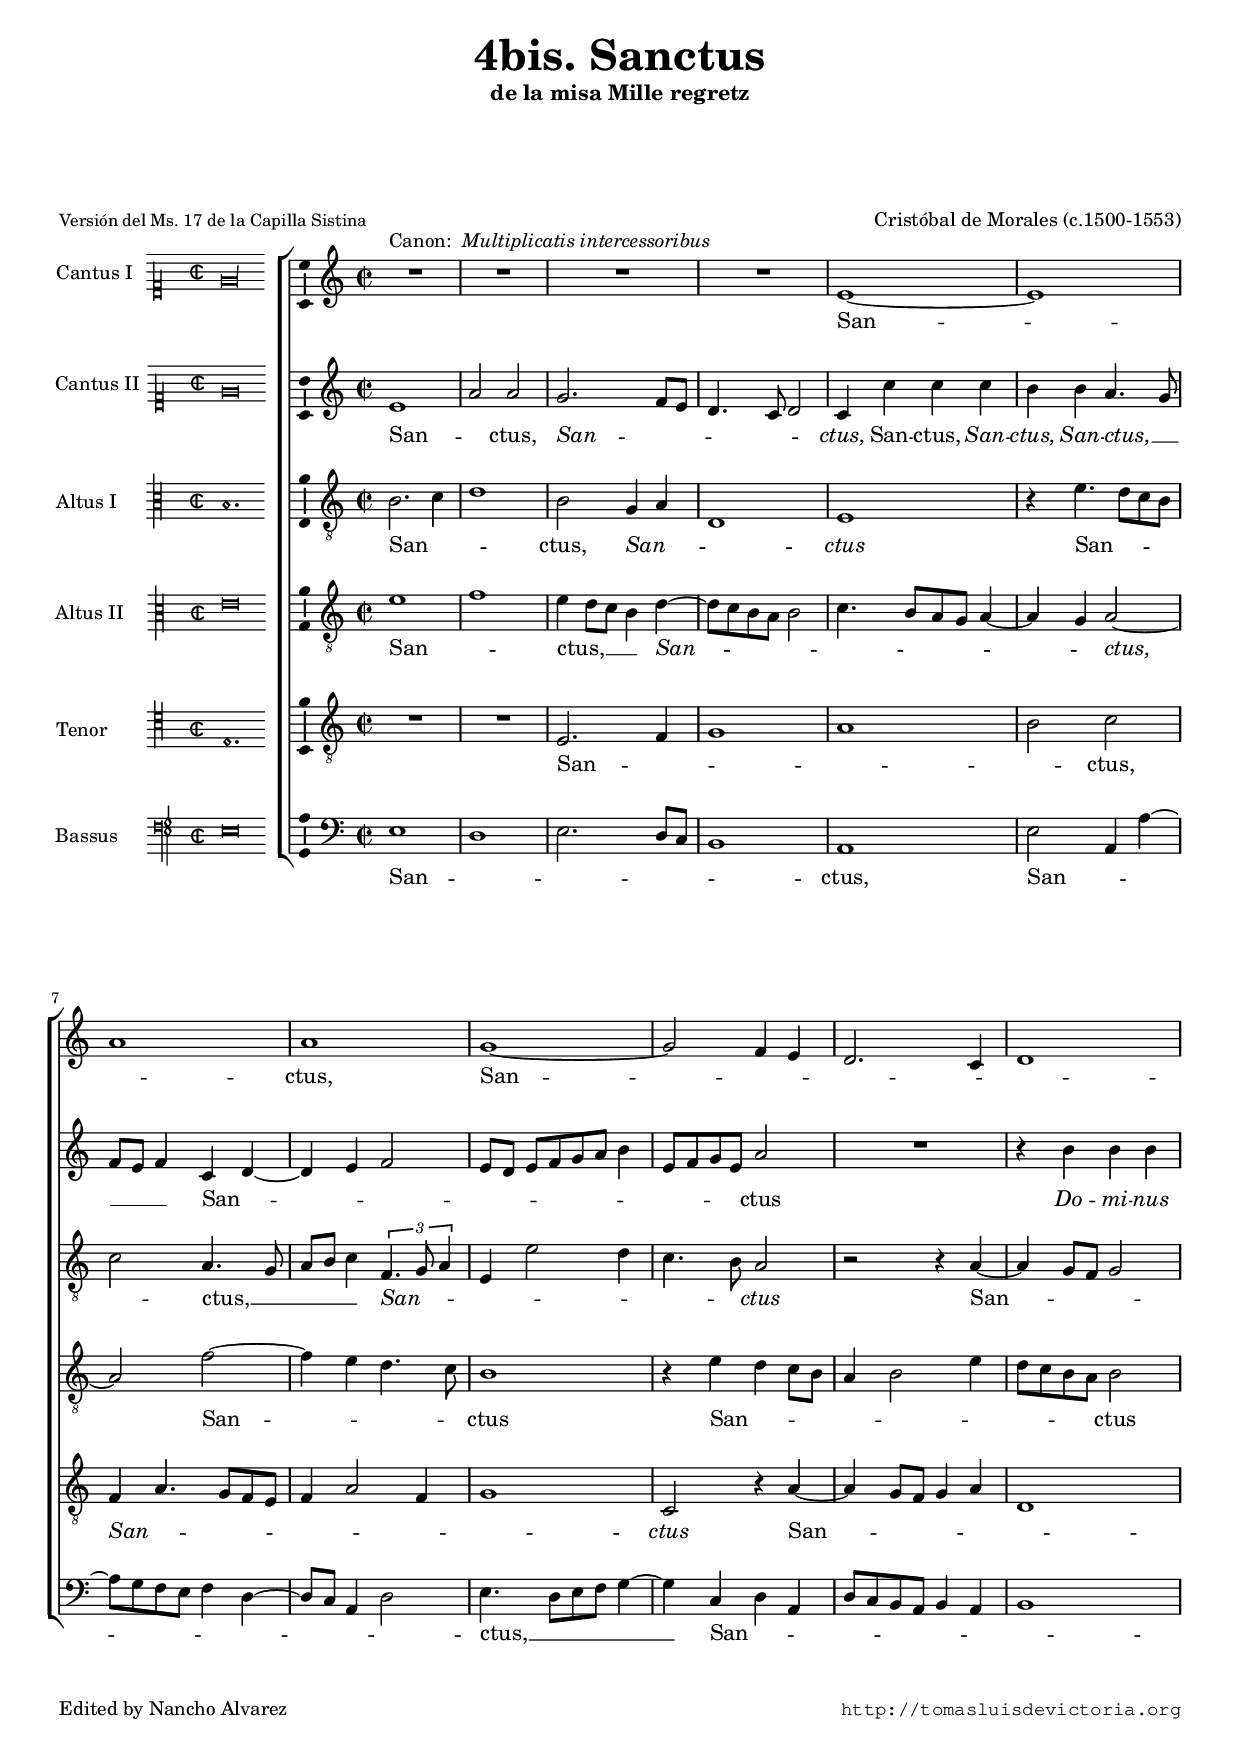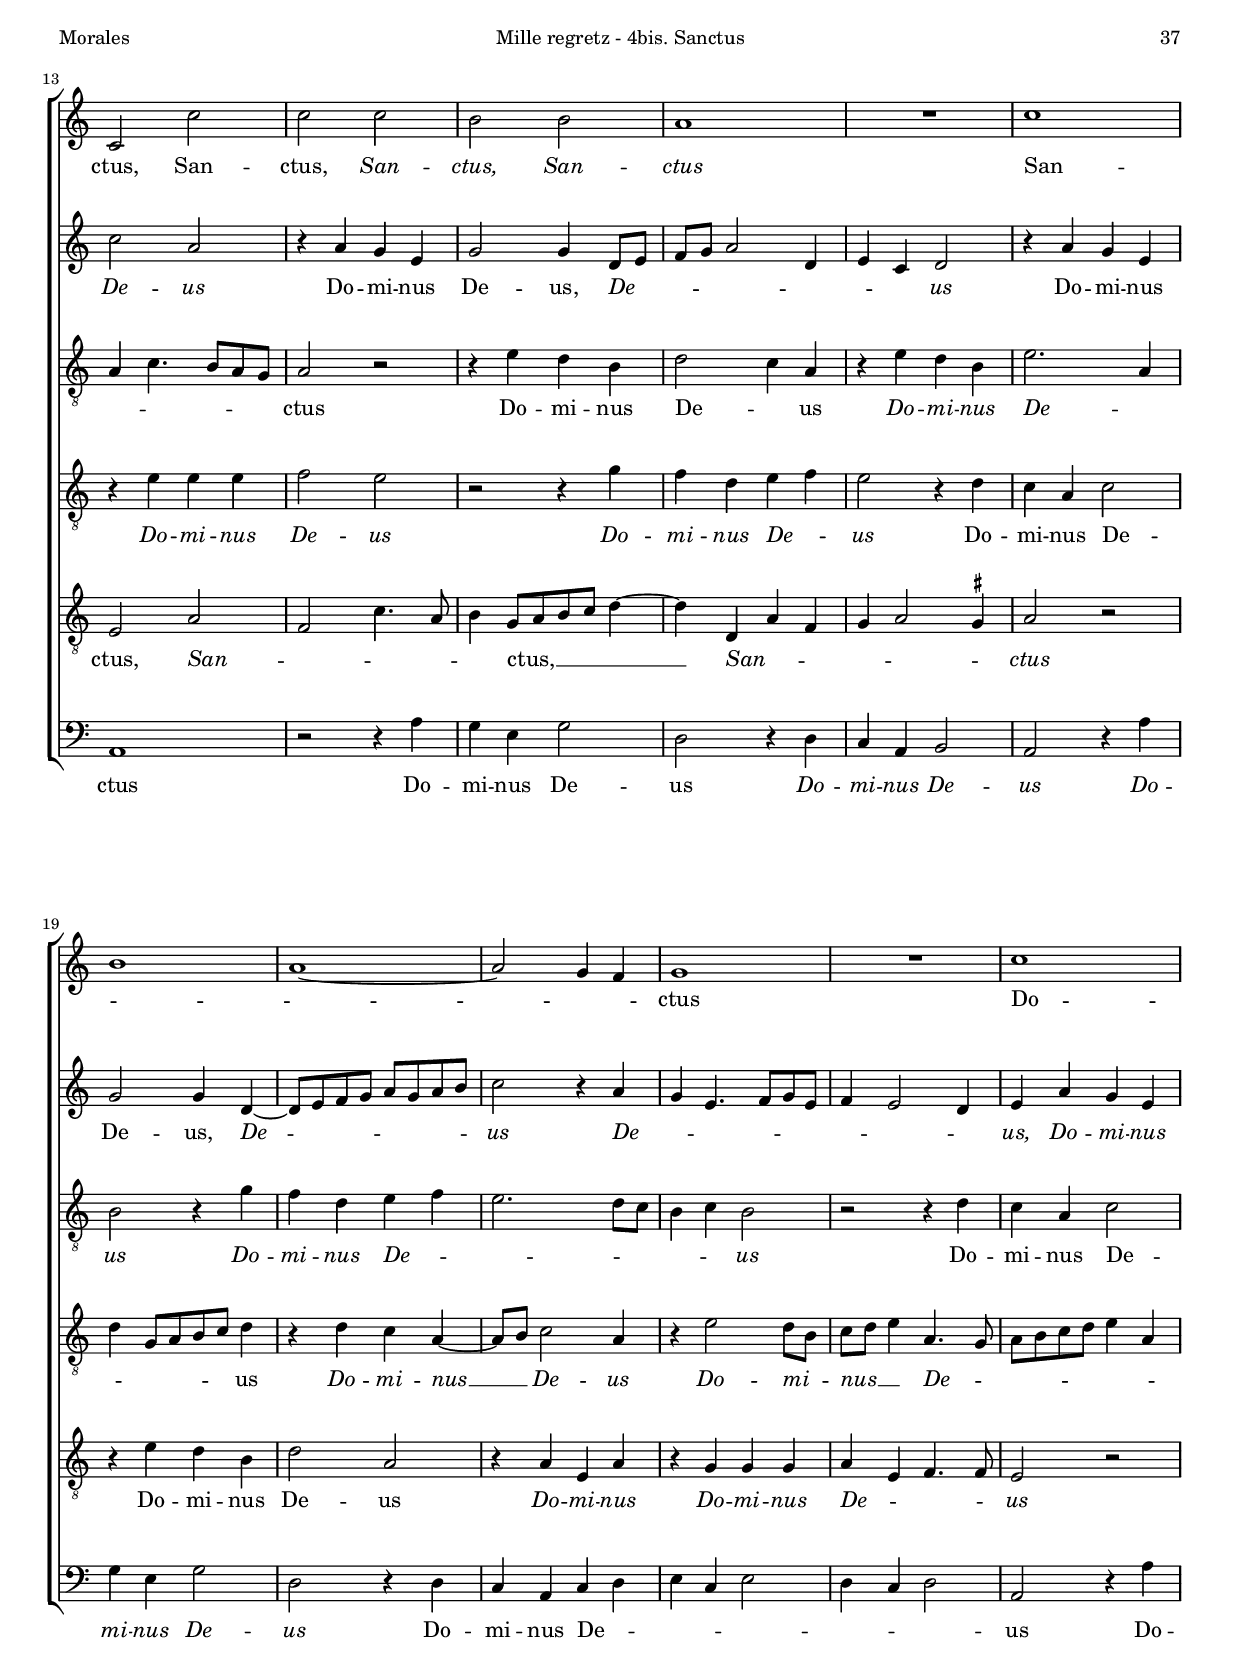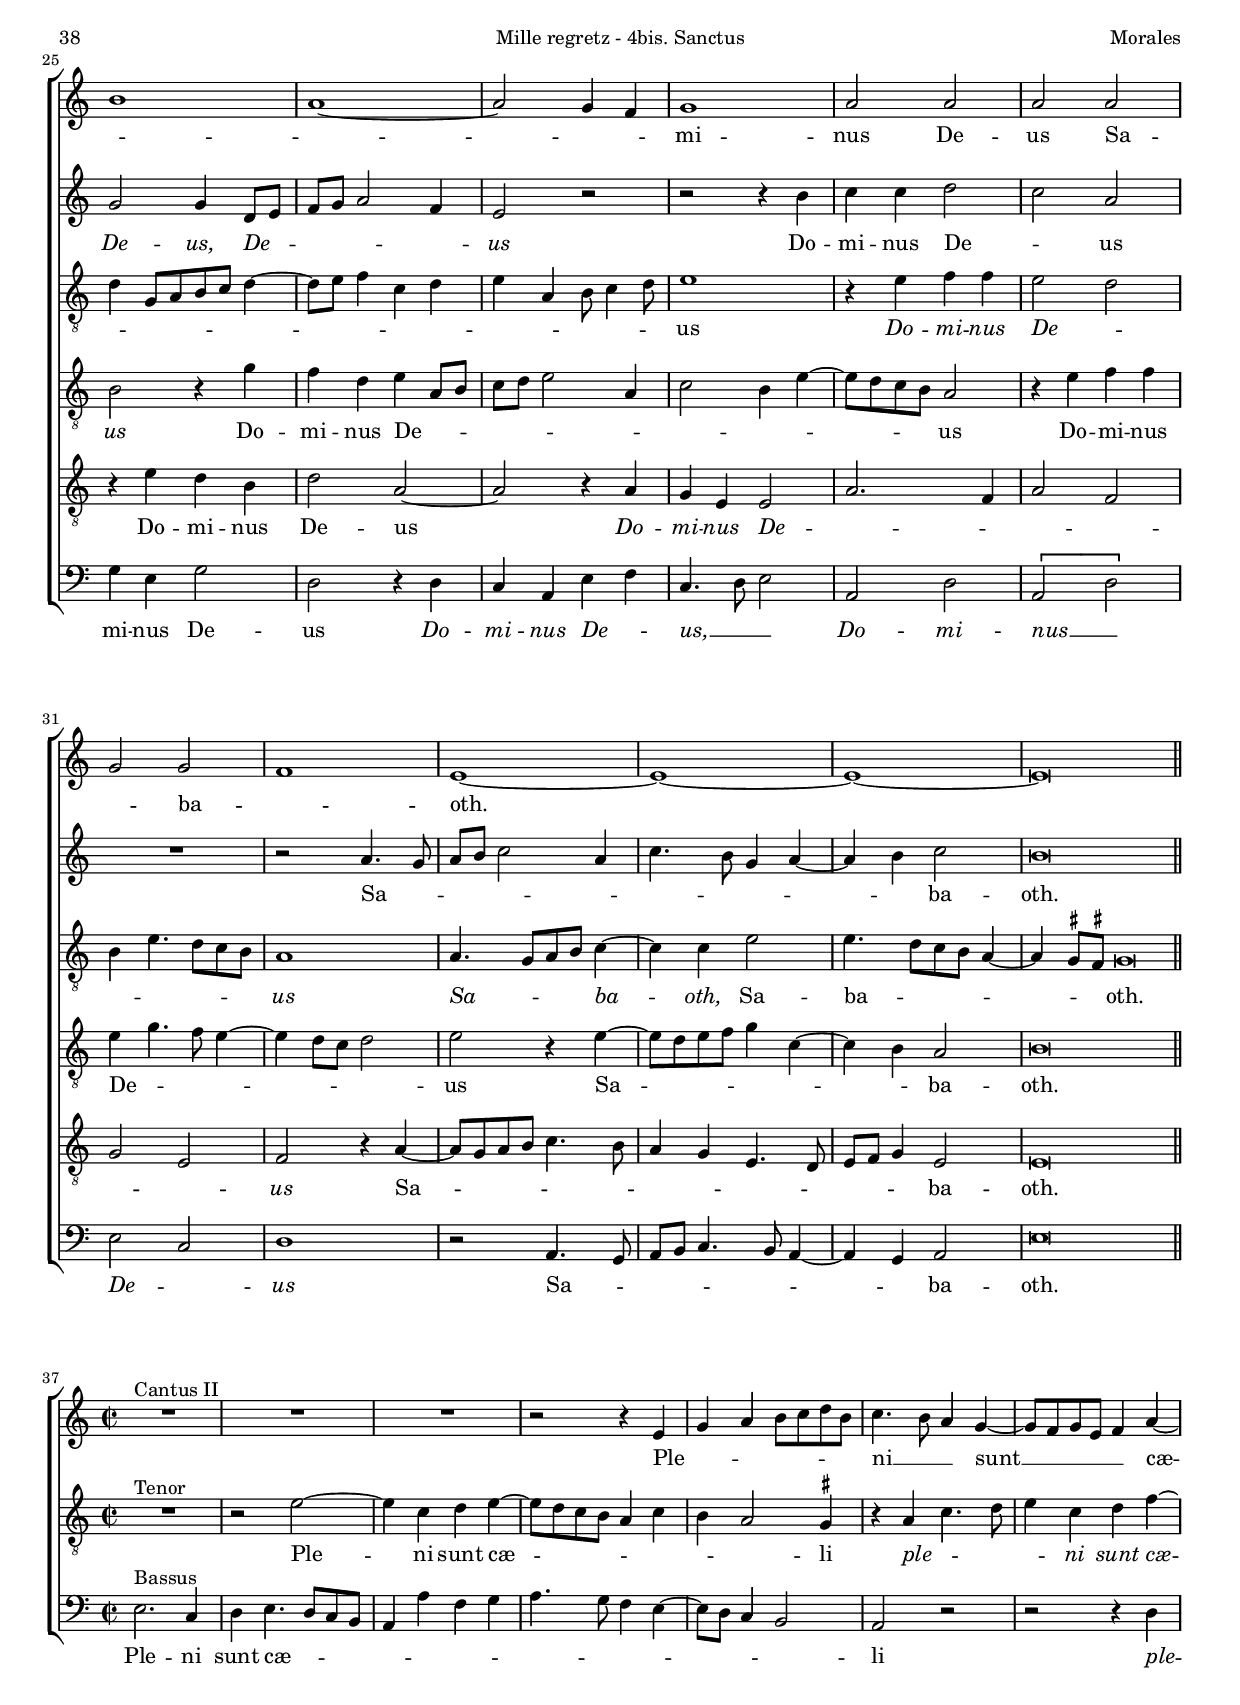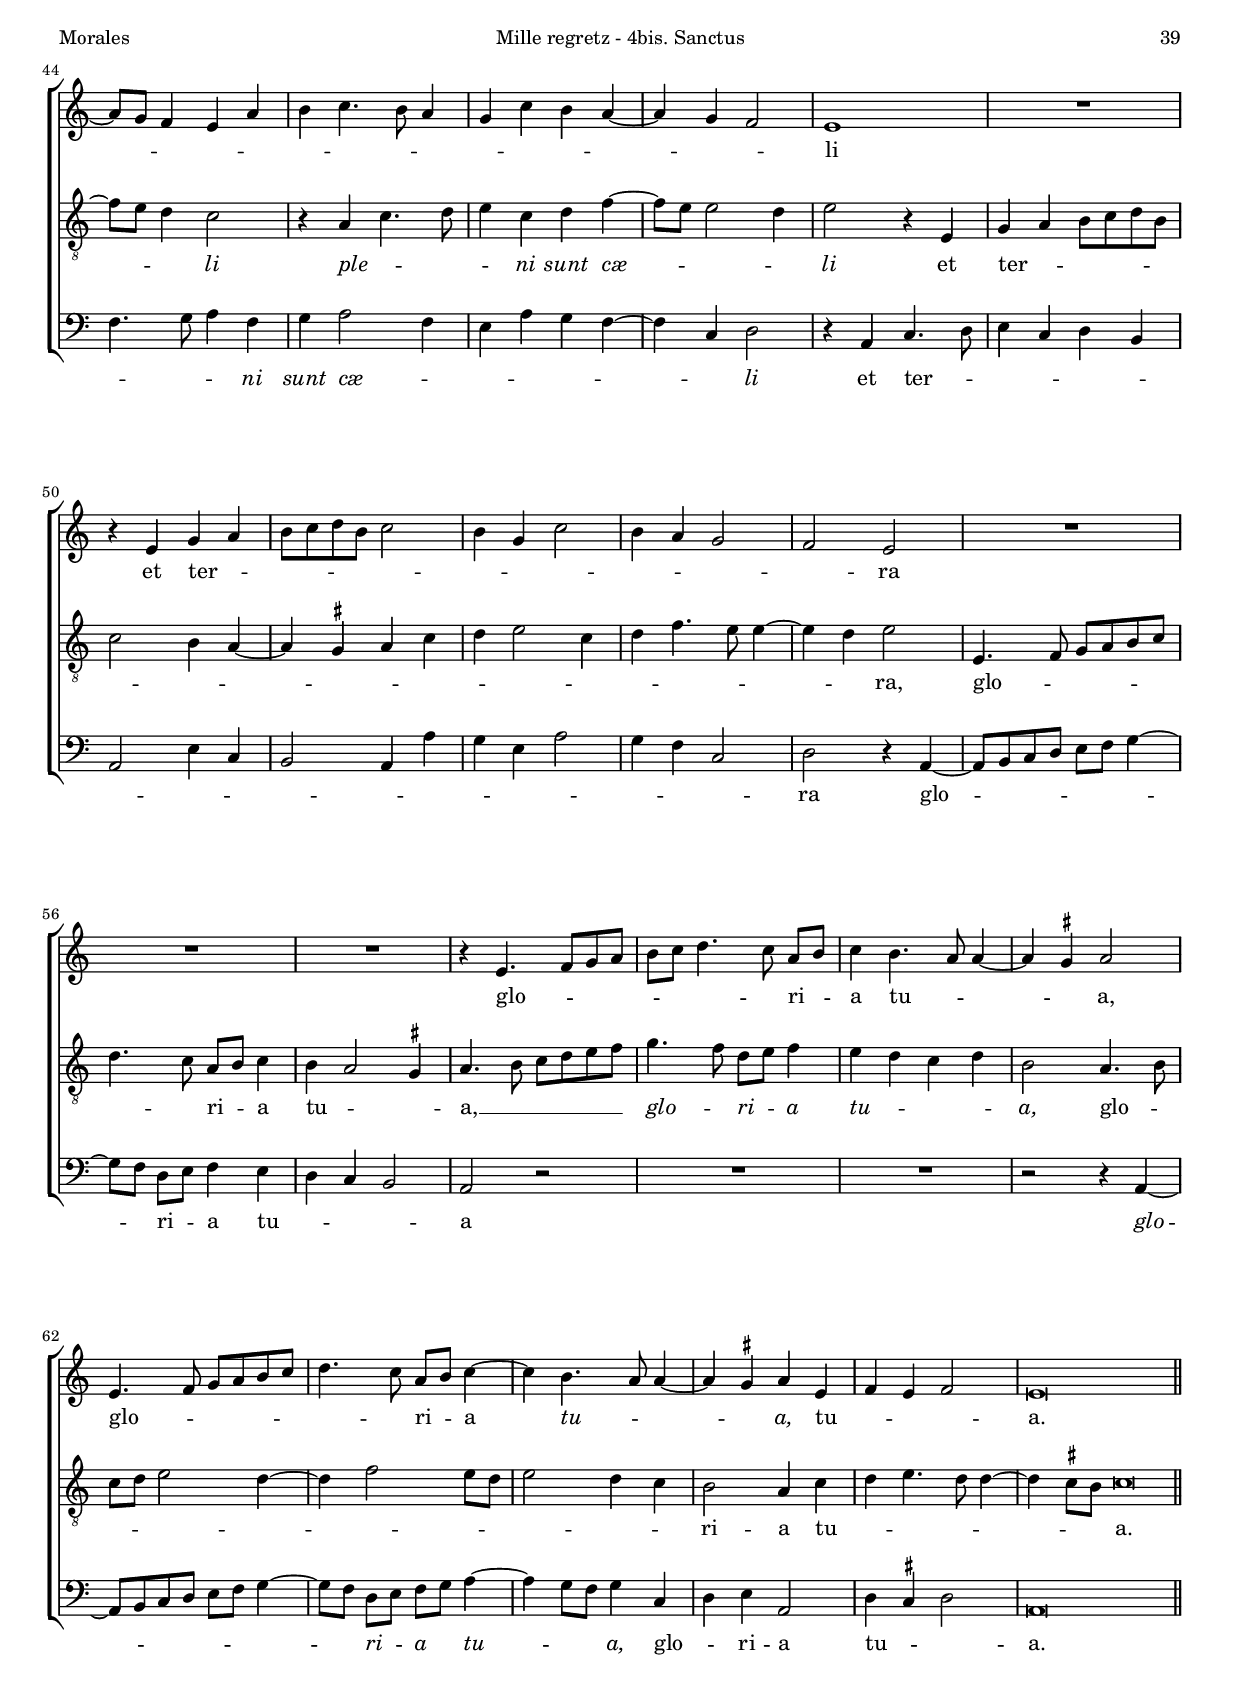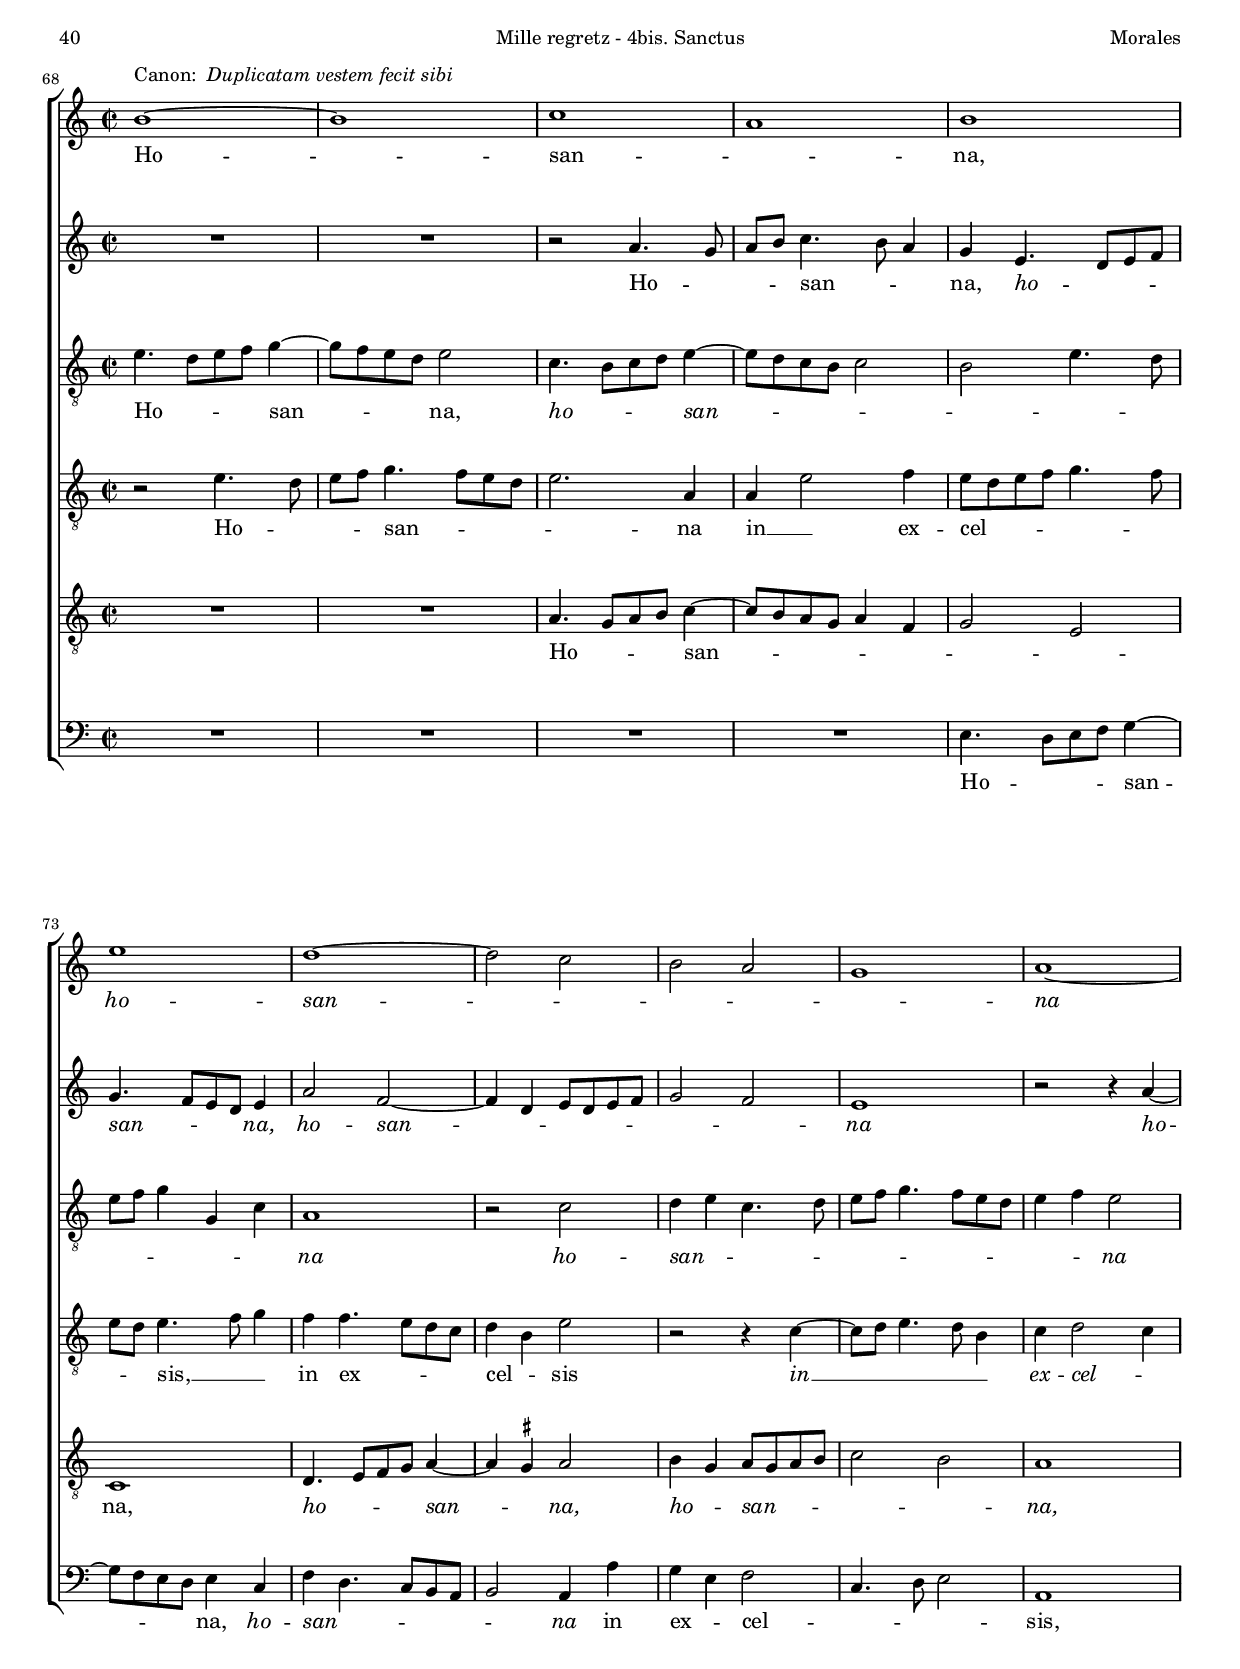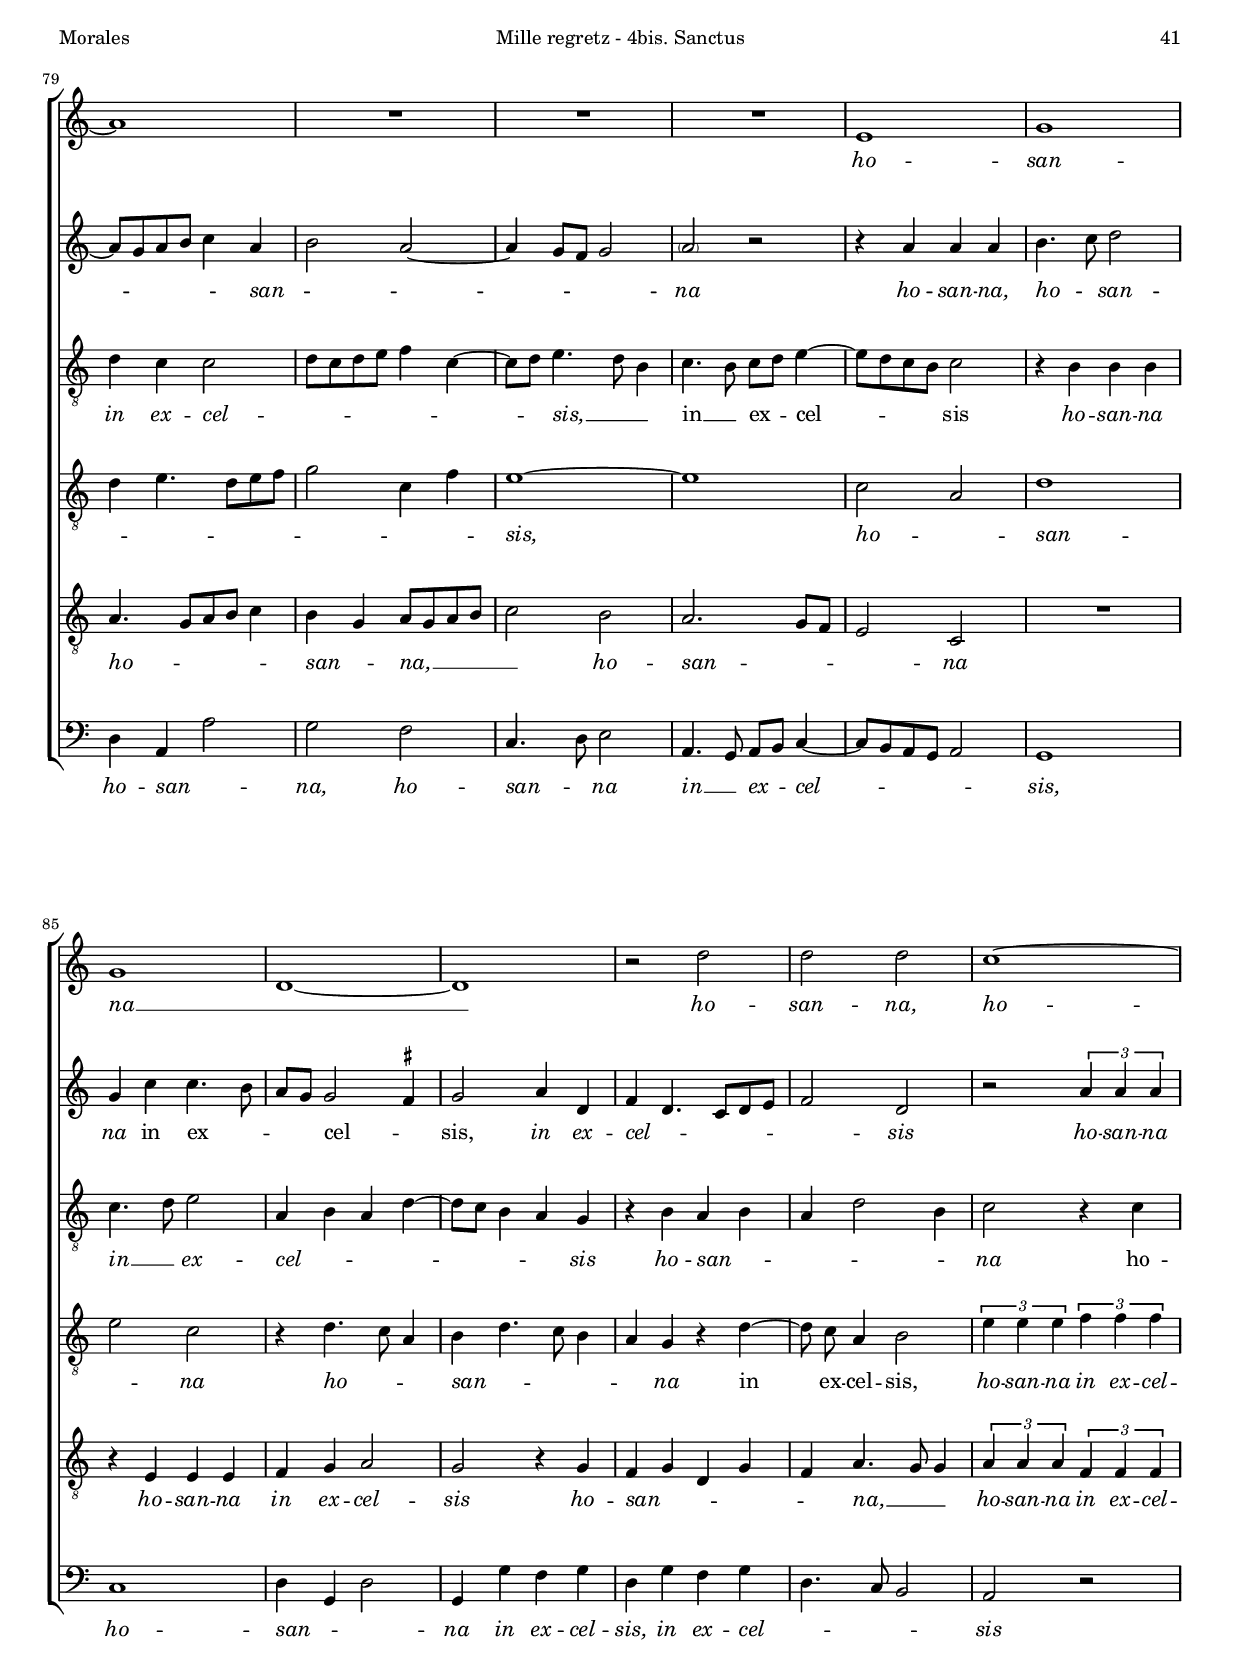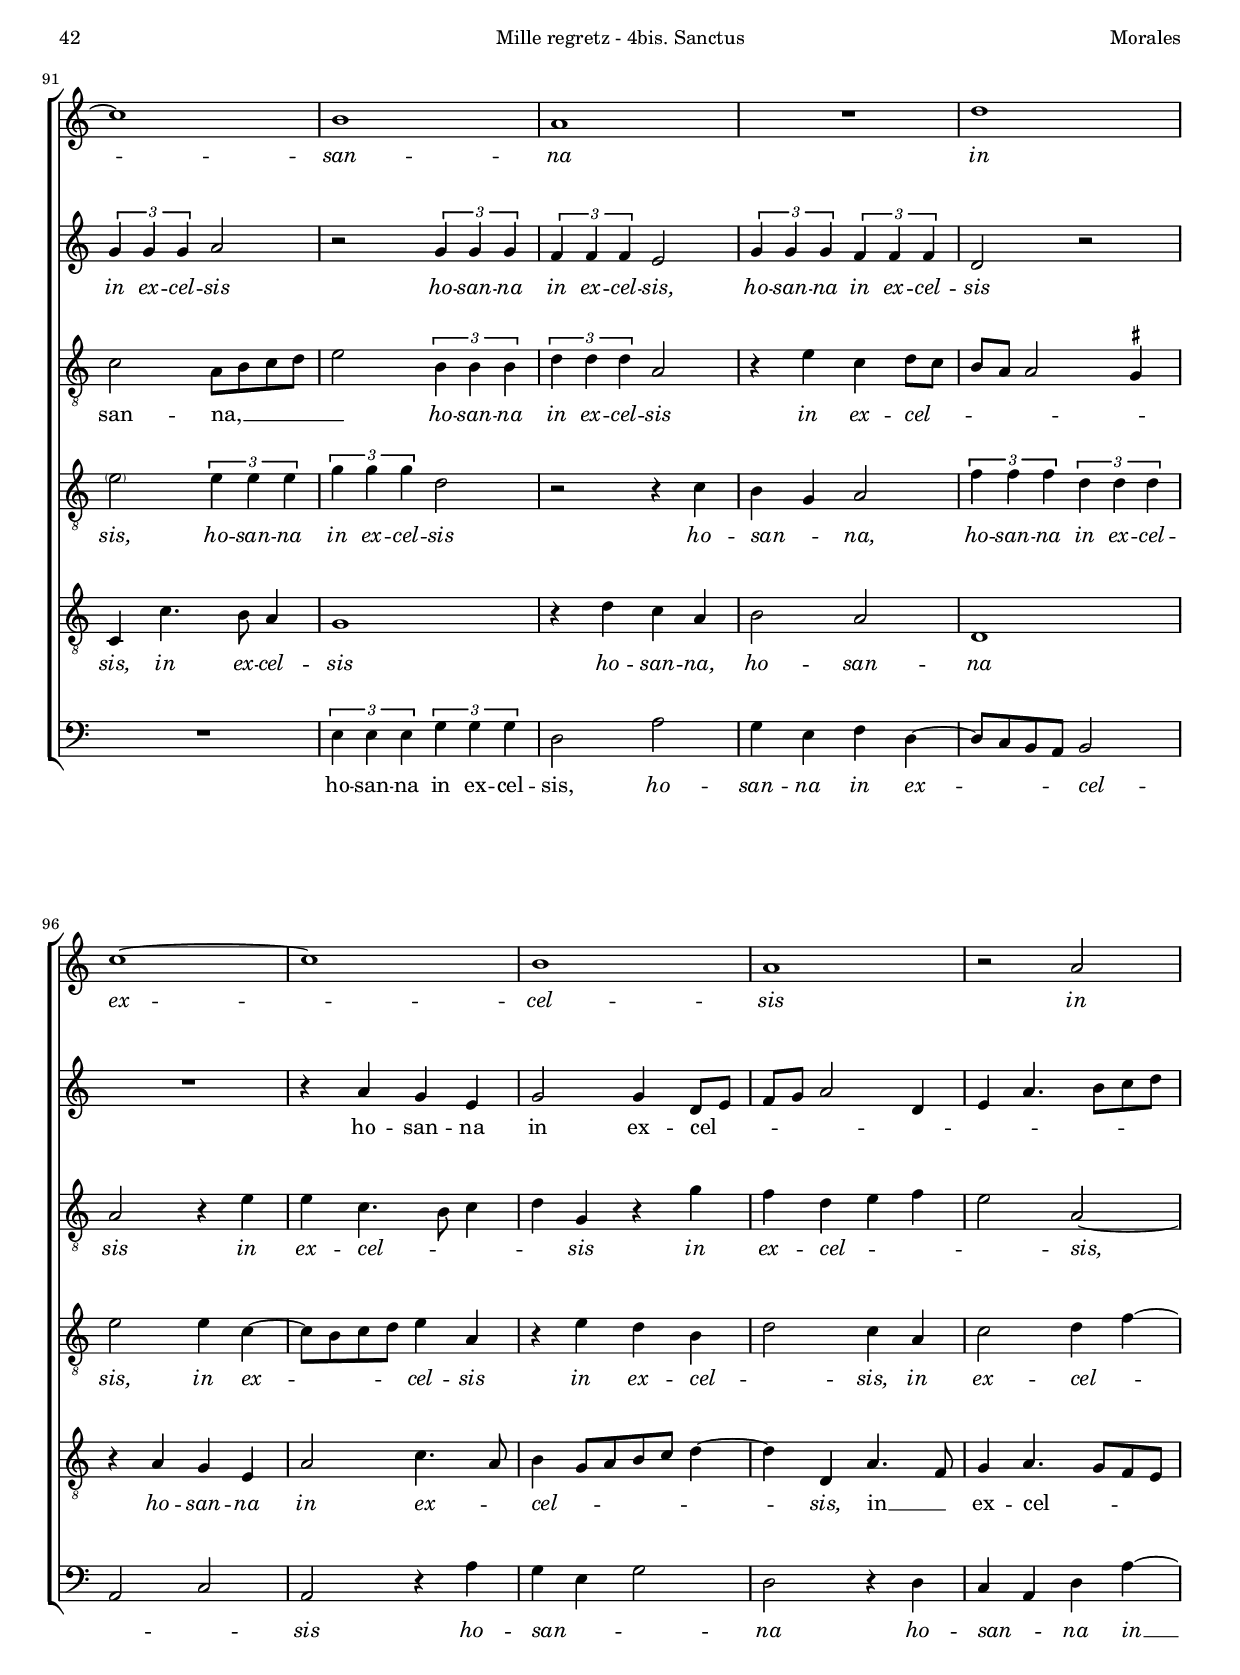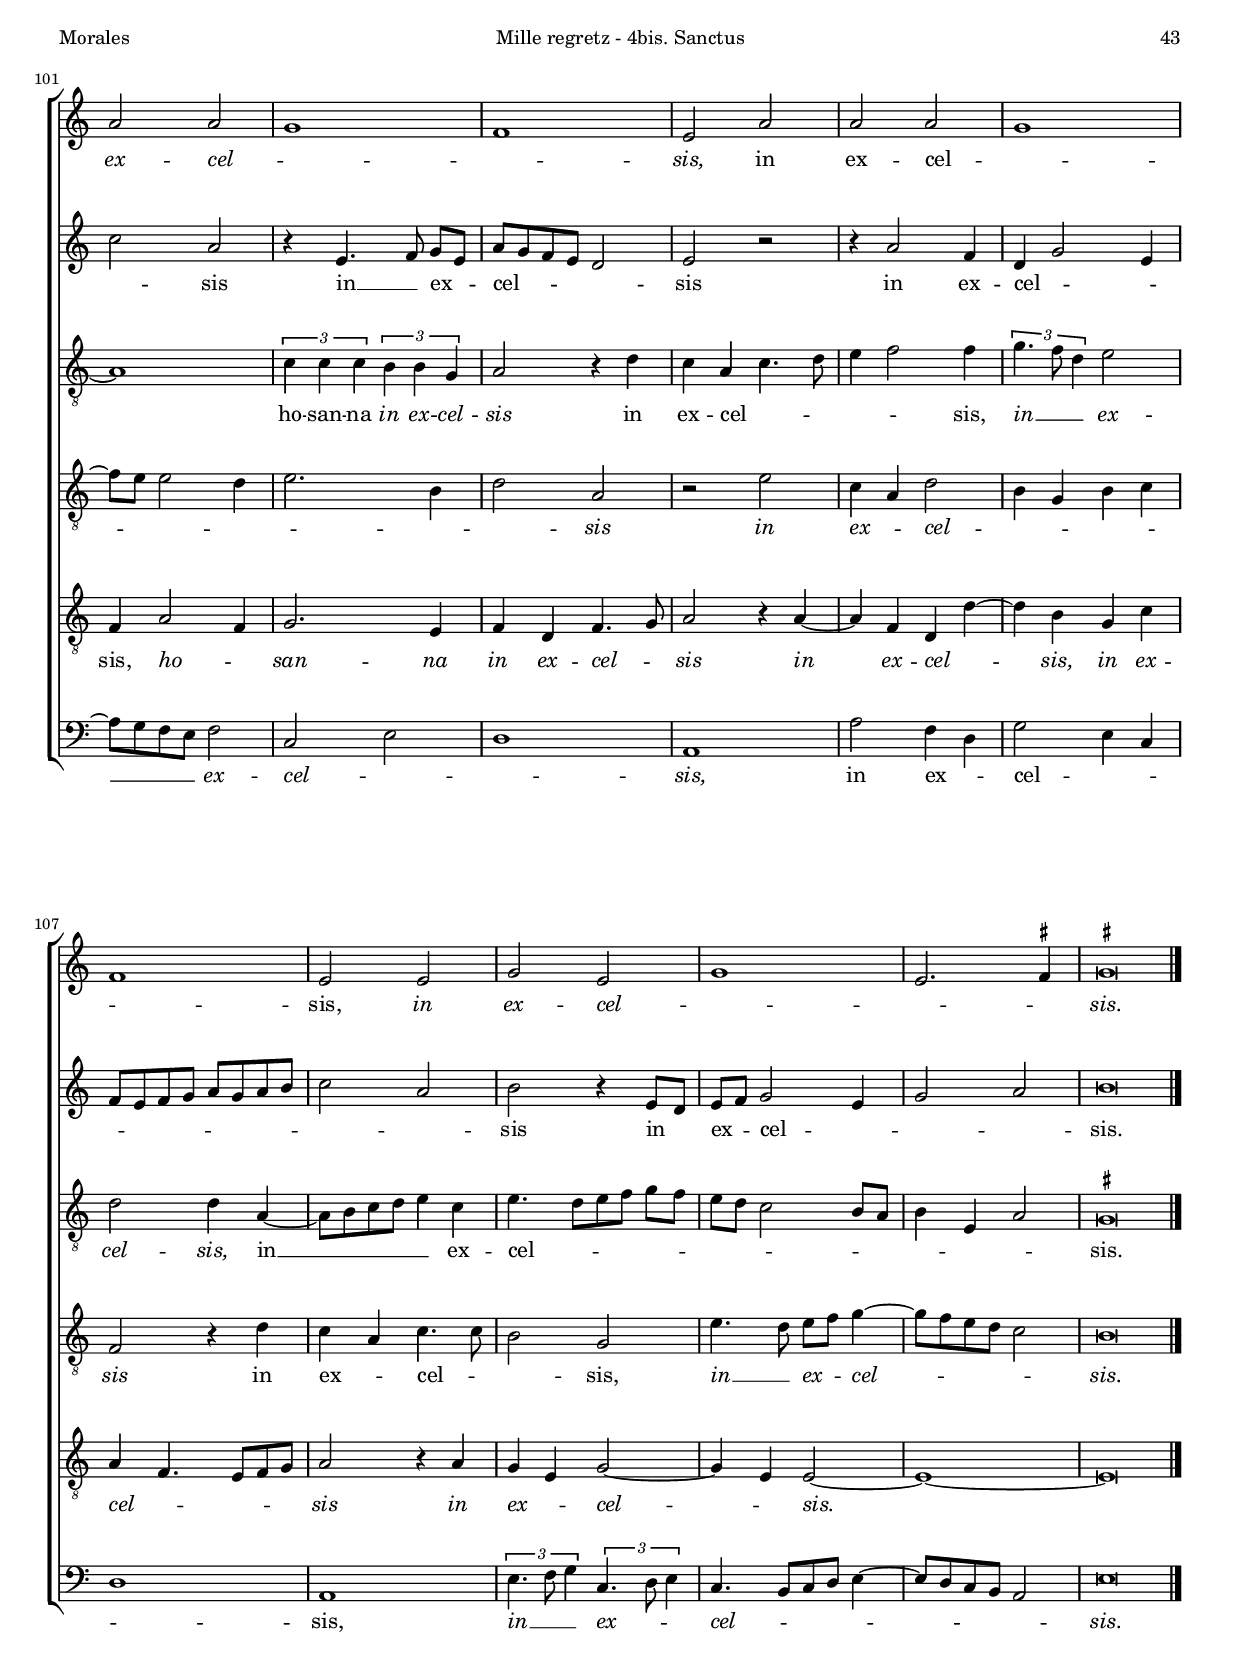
\version "2.18.0"

#(set-default-paper-size "a4")
#(set-global-staff-size 16.7)
#(ly:set-option 'point-and-click #f)
%mobile -s12.0 -i2.8

italicas=\override LyricText.font-shape = #'italic
rectas=\override LyricText.font-shape = #'upright
ss=\once \set suggestAccidentals = ##t
incipitwidth = 20

htitle="Mille regretz - 4bis. Sanctus"
hcomposer="Morales"

\header {
	title=\markup{\fontsize #3 "4bis. Sanctus"}
	subtitle="de la misa Mille regretz"
	subsubtitle=\markup{\column{" " " " " " " "}}
	composer="Cristóbal de Morales (c.1500-1553)"
        pdfauthor=\composer
	%opus="(-)"
	poet=\markup{\smaller "Versión del Ms. 17 de la Capilla Sistina"} 
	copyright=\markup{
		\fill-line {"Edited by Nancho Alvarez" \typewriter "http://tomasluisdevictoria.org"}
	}
%	tagline=""
}

global={\key c \major \time 2/2 \skip 1*36 \bar "||" \break
	\override Score.TimeSignature.break-visibility = #'#(#f #t #t)
			\time 2/2 \skip 1*31 \bar "||" \break
			\time 2/2 \skip 1*45 \bar "|."
}


cantus=\relative c'{
	\once \override TextScript.padding = #1
	s4*0^\markup{"Canon: " \italic "Multiplicatis intercessoribus"}
	% al principio es aumentanción sobre el cantus II, pero luego cambia
	R1*4
	e1 ~
	e
	a
	a
	g ~
	g2 f4 e
	d2. c4
	d1
	c2 c'
	c c
	b b
	a1
	R1
	c
	b
	a ~
	a2 g4 f
	g1
	R1
	c1
	b
	a ~
	a2 g4 f
	g1
	a2 a
	a a
	g g
	f1
	e ~
	e ~
	e ~
	e\breve*1/2
	R1*31
	\once \override TextScript.padding = #2
	s4*0^\markup{"Canon: " \italic "Duplicatam vestem fecit sibi"}
	% Suplicatam ??
	b'1 ~
	b
	c
	a
	b
	e
	d ~
	d2 c
	b a
	g1
	a ~
	a
	R1*3
	e1
	g
	g
	d ~
	d
	r2 d'
	d d
	c1 ~
	c
	b
	a
	R1
	d1
	c ~
	c
	b
	a
	r2 a
	a a
	g1
	f
	e2 a
	a a
	g1
	f
	e2 e
	g e
	g1
	e2. \ss fis4
	\ss gis\breve*1/2
}

cantusdos=\relative c'{
	\tupletUp
	e1
	a2 a
	g2. f8 e
	d4. c8 d2
	c4 c' c c
	b b a4. g8
	f e f4 c d ~
	d e f2
	e8[ d] e[ f g a] b4
	e,8 f g e a2
	R1
	r4 b b b
	c2 a
	r4 a g e
	g2 g4 d8 e
	f8 g a2 d,4
	e c d2
	r4 a' g e
	g2 g4 d ~
	d8 e f g a g a b
	c2 r4 a
	g e4. f8 g e
	f4 e2 d4
	e a g e
	g2 g4 d8 e
	f g a2 f4
	e2 r
	r r4 b'
	c c d2
	c a
	R1
	r2 a4. g8
	a b c2 a4
	c4. b8 g4 a ~
	a b c2
	b\breve*1/2
	s4*0^\markup{"Cantus II"}
	R1*3
	r2 r4 e,
	g a b8 c d b
	c4. b8 a4 g ~
	g8 f g e f4 a ~
	a8 g f4 e a
	b c4. b8 a4
	g c b a ~
	a g f2
	e1
	R1
	r4 e g a
	b8 c d b c2
	b4 g c2
	b4 a g2
	f e
	R1*3
	r4 e4. f8 g a
	b c d4. c8 a[ b]
	c4 b4. a8 a4 ~
	a \ss gis a2
	e4. f8 g a b c
	d4. c8 a b c4 ~
	c b4. a8 a4 ~
	a \ss gis a e
	f e f2
	e\breve*1/2
	R1*2
	r2 a4. g8
	a b c4. b8 a4
	g e4. d8 e f
	g4. f8[ e d] e4
	a2 f ~
	f4 d e8 d e f
	g2 f
	e1
	r2 r4 a ~
	a8 g a b c4 a
	b2 a ~
	a4 g8 f g2
	\parenthesize a r % CSIC g
	r4 a a a
	b4. c8 d2
	g,4 c c4. b8
	a g g2 \ss fis4
	g2 a4 d,
	f d4. c8 d e
	f2 d
	r2 \tuplet 3/2{a'4 a a}
	\tuplet 3/2{g4 g g} a2
	r \tuplet 3/2{g4 g g}
	\tuplet 3/2{f4 f f} e2
	\tuplet 3/2{g4 g g} \tuplet 3/2{f4 f f }
	d2 r
	R1
	r4 a' g e
	g2 g4 d8 e
	f g a2 d,4
	e a4. b8 c d
	c2 a
	r4 e4. f8 g[ e]
	a8 g f e d2
	e r
	r4 a2 f4
	d g2 e4
	f8 e f g a g a b
	c2 a
	b r4 e,8 d
	e f g2 e4
	g2 a
	b\breve*1/2
}

altus=\relative c'{
	\tupletUp
	b2. c4
	d1
	b2 g4 a
	d,1
	e
	r4 e'4. d8 c b
	c2 a4. g8
	a b c4 \tuplet 3/2{f,4. g8 a4}
	e4 e'2 d4
	c4. b8 a2
	r2 r4 a ~
	a g8 f g2
	a4 c4. b8 a g
	a2 r
	r4 e' d b
	d2 c4 a
	r4 e' d b
	e2. a,4
	b2 r4 g'
	f d e f
	e2. d8 c
	b4 c b2
	r2 r4 d
	c a c2
	d4 g,8[ a b c] d4 ~
	d8 e f4 c d
	e a, b8 c4 d8
	e1
	r4 e f f
	e2 d
	b4 e4. d8 c b
	a1
	a4. g8[ a b] c4 ~
	c c e2
	e4. d8[ c b] a4 ~
	a \ss gis8 \ss fis gis\breve*1/4
	R1*31
	e'4. d8[ e f] g4 ~
	g8 f e d e2
	c4. b8[ c d] e4 ~
	e8 d c b c2
	b e4. d8
	e8 f g4 g, c
	a1
	r2 c
	d4 e c4. d8
	e f g4. f8 e d
	e4 f e2
	d4 c c2
	d8 c d e f4 c ~
	c8 d e4. d8 b4
	c4. b8 c d e4 ~
	e8 d c b c2
	r4 b b b
	c4. d8 e2
	a,4 b a d ~
	d8 c b4 a g
	r4 b a b
	a4 d2 b4
	c2 r4 c
	c2 a8 b c d
	e2 \tuplet 3/2{b4 b b}
	\tuplet 3/2{d4 d d} a2
	r4 e' c d8 c
	b8 a a2 \ss gis4
	a2 r4 e'
	e c4. b8 c4
	d g, r g'
	f d e f
	e2 a, ~
	a1
	\tuplet 3/2{c4 c c} \tuplet 3/2{b4 b g}
	a2 r4 d
	c4 a c4. d8
	e4 f2 f4
	\tuplet 3/2{g4. f8 d4} e2
	d2 d4 a ~
	a8 b c d e4 c
	e4. d8[ e f] g[ f]
	e d c2 b8 a
	b4 e, a2
	\ss gis\breve*1/2
}

altusdos=\relative c'{
	\tupletUp
	e1
	f
	e4 d8 c b4 d ~
	d8 c b a b2
	c4. b8[ a g] a4 ~
	a4 g a2 ~
	a f' ~
	f4 e d4. c8
	b1
	r4 e d c8 b
	a4 b2 e4
	d8 c b a b2
	r4 e e e
	f2 e
	r2 r4 g
	f4 d e f
	e2 r4 d
	c a c2
	d4 g,8[ a b c] d4
	r4 d c a ~
	a8 b c2 a4
	r4 e'2 d8 b
	c d e4 a,4. g8
	a b c d e4 a,
	b2 r4 g'
	f4 d e a,8 b
	c d e2 a,4
	c2 b4 e ~
	e8 d c b a2
	r4 e' f f
	e4 g4. f8 e4 ~
	e d8 c d2
	e r4 e ~
	e8 d e f g4 c, ~
	c b a2
	b\breve*1/2
	R1*31
	r2 e4. d8
	e f g4. f8 e d
	e2. a,4
	a e'2 f4
	e8 d e f g4. f8
	e d e4. f8 g4
	f f4. e8 d c
	d4 b e2
	r2 r4 c ~
	c8 d e4. d8 b4
	c4 d2 c4
	d e4. d8 e f
	g2 c,4 f 
	e1 ~
	e
	c2 a
	d1
	e2 c
	r4 d4. c8 a4
	b4 d4. c8 b4
	a g r d' ~
	d8 \noBeam c a4 b2
	\tuplet 3/2{e4 e e} \tuplet 3/2{f4 f f}
	\parenthesize e2 \tuplet 3/2{e4 e e} % CSIC c (octavas paralelas)
	\tuplet 3/2{g g g} d2
	r2 r4 c
	b g a2
	\tuplet 3/2{f'4 f f} \tuplet 3/2{d4 d d}
	e2 e4 c ~
	c8 b c d e4 a,
	r4 e' d b
	d2 c4 a
	c2 d4 f ~
	f8 e e2 d4
	e2. b4
	d2 a
	r2 e'
	c4 a d2
	b4 g b c
	f,2 r4 d'
	c a c4. c8
	b2 g
	e'4. d8 e f g4 ~
	g8 f e d c2
	b\breve*1/2
}

tenor=\relative c{
	\tupletUp
	R1*2
	e2. f4
	g1
	a
	b2 c
	f,4 a4. g8 f e
	f4 a2 f4
	g1
	c,2 r4 a' ~
	a g8 f g4 a
	d,1
	e2 a
	f c'4. a8
	b4 g8[ a b c] d4 ~
	d4 d, a' f
	g a2 \ss gis4
	a2 r
	r4 e' d b
	d2 a
	r4 a e a
	r4 g g g
	a e f4. f8
	e2 r
	r4 e' d b
	d2 a ~
	a r4 a
	g e e2
	a2. f4
	a2 f
	g2 e
	f r4 a ~
	a8 g a b c4. b8
	a4 g e4. d8
	e f g4 e2
	e\breve*1/2
	s4*0^\markup{"Tenor"}
	R1
	r2 e'2 ~
	e4 c d e ~
	e8 d c b a4 c
	b a2 \ss gis4
	r4 a c4. d8
	e4 c d f ~
	f8 e d4 c2
	r4 a c4. d8 
	e4 c d f ~
	f8 e e2 d4
	e2 r4 e,
	g a b8 c d b
	c2 b4 a ~
	a \ss gis a c
	d e2 c4
	d4 f4. e8 e4 ~
	e d e2
	e,4. f8 g a b c
	d4. c8 a b c4
	b4 a2 \ss gis4
	a4. b8 c d e f
	g4. f8 d e f4
	e d c d
	b2 a4. b8
	c d e2 d4 ~
	d4 f2 e8 d
	e2 d4 c
	b2 a4 c
	d e4. d8 d4 ~
	d \ss cis8 b cis\breve*1/4
	R1*2
	a4. g8[ a b] c4 ~
	c8 b a g a4 f
	g2 e
	c1
	d4. e8[ f g] a4 ~
	a4 \ss gis a2
	b4 g a8 g a b
	c2 b
	a1
	a4. g8[ a b] c4
	b g a8 g a b
	c2 b
	a2. g8 f
	e2 c
	R1
	r4 e e e
	f g a2
	g r4 g 
	f g d g
	f a4. g8 g4
	\tuplet 3/2{a4 a a} \tuplet 3/2{f4 f f}
	c4 c'4. b8 a4
	g1
	r4 d' c a
	b2 a
	d,1
	r4 a' g e
	a2 c4. a8
	b4 g8[ a b c] d4 ~
	d d, a'4. f8
	g4 a4. g8 f e
	f4 a2 f4
	g2 .e4
	f d f4. g8
	a2 r4 a ~
	a f d d' ~
	d b g c
	a f4. e8 f g
	a2 r4 a
	g e g2 ~
	g4 e e2 ~
	e1 ~
	e\breve*1/2
}

bassus=\relative c{
	\tupletUp
	e1
	d
	e2. d8 c
	b1
	a
	e'2 a,4 a'4 ~
	a8 g f e f4 d ~
	d8 c a4 d2
	e4. d8[ e f] g4 ~
	g c, d a
	d8 c b a b4 a
	b1
	a
	r2 r4 a'
	g e g2
	d2 r4 d
	c a b2
	a r4 a'
	g e g2
	d r4 d
	c a c d
	e c e2
	d4 c d2
	a r4 a'
	g e g2
	d r4 d
	c a e' f
	c4. d8 e2
	a,2 d
	\[a d\]
	e2 c
	d1
	r2 a4. g8
	a b c4. b8 a4 ~
	a g a2
	e'\breve*1/2
	s4*0^\markup{"Bassus"}
	e2. c4
	d4 e4. d8 c b
	a4 a' f g
	a4. g8 f4 e ~
	e8 d c4 b2
	a2 r
	r2 r4 d
	f4. g8 a4 f
	g a2 f4
	e a g f ~
	f c d2
	r4 a c4. d8
	e4 c d b
	a2 e'4 c
	b2 a4 a'
	g e a2
	g4 f c2
	d r4 a ~
	a8 b c d e f g4 ~
	g8[ f] d[ e] f4 e
	d c b2
	a2 r
	R1*2
	r2 r4 a ~
	a8 b c d e f g4 ~
	g8[ f] d[ e] f[ g] a4 ~
	a g8 f g4 c,
	d e a,2
	d4 \ss cis d2
	a\breve*1/2
	R1*4
	e'4. d8[ e f] g4 ~
	g8 f e d e4 c
	f d4. c8 b a
	b2 a4 a'
	g e f2
	c4. d8 e2
	a,1
	d4 a a'2
	g f
	c4. d8 e2
	a,4. g8 a b c4 ~
	c8 b a g a2
	g1
	c
	d4 g, d'2
	g,4 g' f g
	d g f g
	d4. c8 b2
	a r
	R1
	\tuplet 3/2{e'4 e e} \tuplet 3/2{g4 g g}
	d2 a'
	g4 e f d ~
	d8 c b a b2
	a c
	a r4 a'
	g e g2
	d r4 d
	c a d a' ~
	a8 g f e f2
	c e
	d1
	a
	a'2 f4 d
	g2 e4 c
	d1
	a
	\tuplet 3/2{e'4. f8 g4} \tuplet 3/2{c,4. d8 e4}
	c4. b8[ c d] e4 ~
	e8 d c b a2
	e'\breve*1/2
}

textocantus=\lyricmode{
San -- _ ctus,
San -- _ _ _ _ _ ctus,
San -- ctus,
\italicas 
San -- ctus,
San -- ctus
\rectas 
San -- _ _ _ _ ctus
Do -- _ _ _ _ mi -- nus De -- us Sa -- _ ba -- _ oth.
Ho -- san -- _ na,
\italicas 
ho -- san -- _ _ _ _ na
ho -- san -- na __ _
ho -- san -- na,
ho -- san -- na
in ex -- cel -- sis
in ex -- cel -- _ _ sis,
\rectas 
in ex -- cel -- _ _ sis,
\italicas 
in ex -- cel -- _ _ _ sis.
}

textocantusdos=\lyricmode{
San -- _ ctus,
\italicas San -- _ _ _ _ _ ctus,
\rectas 
San -- ctus,
\italicas 
San -- ctus, San -- ctus, __ _ _ _ _ 
\rectas 
San -- _ _ _ _ _ _ _ _ _ _ _ _ _ _ ctus
\italicas 
Do -- mi -- nus De -- us
\rectas 
Do -- mi -- nus De -- us,
\italicas 
De -- _ _ _ _ _ _ _ us
\rectas 
Do -- mi -- nus De -- us,
\italicas 
De -- _ _ _ _ _ _ _ us
De -- _ _ _ _ _ _ _ _ us,
Do -- mi -- nus De -- us,
De -- _ _ _ _ _ us
\rectas 
Do -- mi -- nus De -- _ us
Sa -- _ _ _ _ _ _ _ _ _ _ ba -- oth.
Ple -- _ _ _ _ _ _ ni __ _ _ sunt __ _ _ _ _ cæ -- _ _ _ _ _ _ _ _ _ _ _ _ _ _ li
et ter -- _ _ _ _ _ _ _ _ _ _ _ _ _ ra
glo -- _ _ _ _ _ _ _ ri -- _ a tu -- _ _ _ a,
glo -- _ _ _ _ _ _ _ ri -- _ a
\italicas 
tu -- _ _ _ a,
\rectas 
tu -- _ _ _ a.
Ho -- _ _ _ san -- _ _ na,
\italicas ho -- _ _ _ san -- _ _ _ na,
ho -- san -- _ _ _ _ _ _ _ na
ho -- _ _ _ _ san -- _ _ _ _ _ na
ho -- san -- na,
ho -- _ san -- na
\rectas 
in ex -- _ _ _ cel -- _ sis,
\italicas 
in ex -- cel -- _ _ _ _ _ sis
ho -- san -- na
in ex -- cel -- sis
ho -- san -- na in ex -- cel -- sis,
ho -- san -- na in ex -- cel -- sis
\rectas 
ho -- san -- na in ex -- cel -- _ _ _ _ _ _ _ _ _ _ _ sis
in __ _ ex -- _ cel -- _ _ _ _ sis
in ex -- cel -- _ _ _ _ _ _ _ _ _ _ _ _ sis
in _ ex -- _ cel -- _ _ _ sis.
}

textoaltus=\lyricmode{
San -- _ _ ctus,
\italicas 
San -- _ _ ctus
\rectas 
San -- _ _ _ _ ctus, __ _ _ _ _ 
\italicas 
San -- _ _ _ _ _ _ _ ctus
\rectas 
San -- _ _ _ _ _ _ _ _ ctus
Do -- mi -- nus De -- _ us
\italicas 
Do -- mi -- nus De -- _ us
Do -- mi -- nus De -- _ _ _ _ _ _ us
\rectas 
Do -- mi -- nus De -- _ _ _ _ _ _ _ _ _ _ _ _ _ _ _ us
\italicas 
Do -- mi -- nus De -- _ _ _ _ _ _ us
Sa -- _ _ _ ba -- oth,
\rectas 
Sa -- ba -- _ _ _ _ _ _ oth.
Ho -- _ _ _ san -- _ _ _ na,
\italicas 
ho -- _ _ _ san -- _ _ _ _ _ _ _ _ _ _ _ _ na
ho -- san -- _ _ _ _ _ _ _ _ _ _ _ na
in ex -- cel -- _ _ _ _ _ _ _ sis, __ _ _ 
\rectas 
in __ _ ex -- _ cel -- _ _ _ sis
\italicas 
ho -- san -- na in __ _ ex -- cel -- _ _ _ _ _ _ sis
ho -- san -- _ _ _ _ na
\rectas 
ho -- san -- na, __ _ _ _ _
\italicas 
ho -- san -- na in ex -- cel -- sis
in ex -- cel -- _ _ _ _ _ sis
in ex -- cel -- _ _ _ sis
in ex -- cel -- _ _ _ sis,
\rectas 
ho -- san -- na
\italicas 
in ex -- cel -- sis
\rectas 
in ex -- cel -- _ _ _ _ sis,
\italicas 
in __ _ _ ex -- cel -- sis,
\rectas 
in __ _ _ _ _ ex -- cel -- _ _ _ _ _ _ _ _ _ _ _ _ _ sis.
}

textoaltusdos=\lyricmode{
San -- _ ctus, __ _ _ _ 
\italicas 
San -- _ _ _ _ _ _ _ _ _ _ ctus,
\rectas 
San -- _ _ _ ctus
San -- _ _ _ _ _ _ _ _ _ _ ctus
\italicas 
Do -- mi -- nus De -- us
Do -- mi -- nus De -- _ us
\rectas 
Do -- mi -- nus De -- _ _ _ _ _ us
\italicas Do -- mi -- nus __ _ De -- us
Do -- mi -- _ nus __ _ _ De -- _ _ _ _ _ _ _ us
\rectas 
Do -- mi -- nus De -- _ _ _ _ _ _ _ _ _ _ _ _ us
Do -- mi -- nus De -- _ _ _ _ _ _ us
Sa -- _ _ _ _ _ _ ba -- oth.
Ho -- _ _ _ san -- _ _ _ _ na in __ _ ex -- cel -- _ _ _ _ _ _ _ sis, __ _ _ 
in ex -- _ _ _ cel -- _ sis
\italicas 
in __ _ _ _ _ ex -- cel -- _ _ _ _ _ _ _ _ _ sis,
ho -- _ san -- _ na
ho -- _ _ san -- _ _ _ _ na
\rectas 
in ex -- cel -- sis,
\italicas 
ho -- san -- na in ex -- cel -- sis,
ho -- san -- na in ex -- cel -- sis
ho -- san -- _ na,
ho -- san -- na in ex -- cel -- sis,
in ex -- _ _ _ cel -- sis
in ex -- cel -- _ sis,
in ex -- cel -- _ _ _ _ _ _ _ sis
in ex -- _ cel -- _ _ _ _ sis
\rectas 
in ex -- _ cel -- _ _ sis,
\italicas 
in __ _ ex -- _ cel -- _ _ _ _ sis.
}

textotenor=\lyricmode{
San -- _ _ _ _ ctus,
\italicas 
San -- _ _ _ _ _ _ _ _ ctus
\rectas 
San -- _ _ _ _ _ ctus,
\italicas 
San -- _ _ _ _ \rectas ctus, __ _ _ _ _ % CSIC 
\italicas San -- _ _ _ _ _ ctus
\rectas 
Do -- mi -- nus De -- us
\italicas 
Do -- mi -- nus
Do -- mi -- nus De -- _ _ _ us
\rectas 
Do -- mi -- nus De -- us
\italicas 
Do -- mi -- nus De -- _ _ _ _ _ _ us
\rectas 
Sa -- _ _ _ _ _ _ _ _ _ _ _ _ ba -- oth.
Ple -- ni sunt cæ -- _ _ _ _ _ _ _ li
\italicas 
ple -- _ _ _ ni sunt cæ -- _ _ li
ple -- _ _ _ ni sunt cæ -- _ _ _ li
\rectas 
et ter -- _ _ _ _ _ _ _ _ _ _ _ _ _ _ _ _ _ _ _ ra,
glo -- _ _ _ _ _ _ _ ri -- _ a
tu -- _ _ a, __ _ _ _ _ _ 
\italicas 
glo -- _ ri -- _ a tu -- _ _ _ a,
\rectas 
glo -- _ _ _ _ _ _ _ _ _ _ _ ri -- a tu -- _ _ _ _ _ _ a.
Ho -- _ _ _ san -- _ _ _ _ _ _ _ na,
\italicas 
ho -- _ _ _ san -- _ na,
ho -- _ san -- _ _ _ _ _ na,
ho -- _ _ _ _ san -- _ na, __ _ _ _ _ 
ho -- san -- _ _ _ na
ho -- san -- na in ex -- cel -- sis
ho -- san -- _ _ _ _ na, __ _ _ 
ho -- san -- na in ex -- cel -- sis,
in ex -- cel -- sis
ho -- san -- na,
ho -- san -- na
ho -- san -- na in ex -- _ cel -- _ _ _ _ _ sis,
\rectas 
in __ _ ex -- cel -- _ _ _ sis,
\italicas 
ho -- _ san -- na
in ex -- cel -- _ sis
in ex -- cel -- _ sis,
in ex -- cel -- _ _ _ _ sis
in ex -- _ cel -- _ sis.
}

textobassus=\lyricmode{
San -- _ _ _ _ _ ctus,
San -- _ _ _ _ _ _ _ _ _ _ ctus, __ _ _ _ _ 
San -- _ _ _ _ _ _ _ _ _ ctus
Do -- mi -- nus De -- us
\italicas 
Do -- mi -- nus De -- us
Do -- mi -- nus De -- us
\rectas 
Do -- mi -- nus De -- _ _ _ _ _ _ _ us
Do -- mi -- nus De -- us
\italicas 
Do -- mi -- nus De -- _ us, __ _ _ 
Do -- mi -- nus __ _ 
De -- _ us
\rectas 
Sa -- _ _ _ _ _ _ _ ba -- oth.
Ple -- ni sunt cæ -- _ _ _ _ _ _ _ _ _ _ _ _ _ _ li
\italicas 
ple -- _ _ _ ni sunt cæ -- _ _ _ _ _ _ li
\rectas 
et ter -- _ _ _ _ _ _ _ _ _ _ _ _ _ _ _ _ _ ra
glo -- _ _ _ _ _ _ _ ri -- _ a
tu -- _ _ _ a
\italicas 
glo -- _ _ _ _ _ _ _ ri -- _ a _ tu -- _ _ a,
\rectas 
glo -- _ ri -- a tu -- _ _ a.
Ho -- _ _ _ san -- _ _ _ na,
\italicas 
ho -- san -- _ _ _ _ _ na
\rectas 
in ex -- _ cel -- _ _ _ sis,
\italicas 
ho -- san -- _ na,
ho -- san -- _ na
in __ _ ex -- _ cel -- _ _ _ _ sis,
ho -- san -- _ _ na
in ex -- cel -- sis,
in ex -- cel -- _ _ _ sis
\rectas 
ho -- san -- na in ex -- cel -- sis,
\italicas 
ho -- san -- na in ex -- _ _ _ cel -- _ _ sis
ho -- san -- _ _ na
ho -- san -- _ na in __ _ _ _ ex -- cel -- _ _ sis,
\rectas 
in ex -- _ cel -- _ _ _ sis,
\italicas
in __ _ _ ex -- _ _ cel -- _ _ _ _ _ _ _ _ sis.
}


incipitcantus=\markup{
	\score{
		{ 
		\set Staff.instrumentName="Cantus I  "
		\override NoteHead.style = #'neomensural
		\override Staff.TimeSignature.style = #'neomensural
		\cadenzaOn 
		\clef "petrucci-c1"
		\key c \major
		\time 2/2
		e'\longa % CSIC \breve 
		} 
	\layout { line-width=\incipitwidth indent = 0 }
	}
}
incipitcantusdos=\markup{
	\score{
		{ 
		\set Staff.instrumentName="Cantus II "
		\override NoteHead.style = #'neomensural
		\override Staff.TimeSignature.style = #'neomensural
		\cadenzaOn 
		\clef "petrucci-c1"
		\key c \major
		\time 2/2
		e'\breve
		} 
	\layout { line-width=\incipitwidth indent = 0 }
	}
}

incipitaltus=\markup{
	\score{
		{ 
		\set Staff.instrumentName="Altus I     "
		\override NoteHead.style = #'neomensural 
		\override Staff.TimeSignature.style = #'neomensural
		\cadenzaOn 
		\clef "petrucci-c3"
		\key c \major
		\time 2/2
		b1.
		} 
	\layout { line-width=\incipitwidth indent = 0 }
	}
}

incipitaltusdos=\markup{
	\score{
		{ 
		\set Staff.instrumentName="Altus II    "
		\override NoteHead.style = #'neomensural 
		\override Staff.TimeSignature.style = #'neomensural
		\cadenzaOn 
		\clef "petrucci-c3"
		\key c \major
		\time 2/2
		e'\breve
		} 
	\layout { line-width=\incipitwidth indent = 0 }
	}
}


incipittenor=\markup{
	\score{
		{ 
		\set Staff.instrumentName="Tenor       "
		\override NoteHead.style = #'neomensural 
		\override Staff.TimeSignature.style = #'neomensural
		\cadenzaOn 
		\clef "petrucci-c4"
		\key c \major
		\time 2/2
		e1.
		} 
	\layout { line-width=\incipitwidth indent=0 }
	}
}

incipitbassus=\markup{
	\score{
		{ 
		\set Staff.instrumentName="Bassus     "
		\override NoteHead.style = #'neomensural
		\override Staff.TimeSignature.style = #'neomensural
		\cadenzaOn 
		\clef "petrucci-f4"
		\key c \major
		\time 2/2
		e\breve
		} 
	\layout { line-width=\incipitwidth indent = 0 }
	}
}


\score {\transpose c' c'{
\new ChoirStaff<<

	\new Staff <<\global
	\new Voice="v1" {
		\set Staff.instrumentName=\incipitcantus
		\clef "treble"
		\cantus }
	\new Lyrics \lyricsto "v1" {\textocantus }
	>>

	\new Staff <<\global
	\new Voice="v6" {
		\set Staff.instrumentName=\incipitcantusdos
		\clef "treble"
		\cantusdos }
	\new Lyrics \lyricsto "v6" {\textocantusdos }
	>>

	\new Staff <<\global
	\new Voice="v2" {
		\set Staff.instrumentName=\incipitaltus
		\clef "G_8"
		\altus }
	\new Lyrics \lyricsto "v2" {\textoaltus }
	>>

	\new Staff <<\global
	\new Voice="v5" {
		\set Staff.instrumentName=\incipitaltusdos
		\clef "G_8"
		\altusdos }
	\new Lyrics \lyricsto "v5" {\textoaltusdos }
	>>
	
	\new Staff <<\global
	\new Voice="v3" {
		\set Staff.instrumentName=\incipittenor
		\clef "G_8"
		\tenor }
	\new Lyrics \lyricsto "v3" {\textotenor }
	>>

	\new Staff <<\global
	\new Voice="v4" {
		\set Staff.instrumentName=\incipitbassus
		\clef "bass"
		\bassus }
	\new Lyrics \lyricsto "v4" {\textobassus }
	>>
	
>>

	} % transpose

\layout{ 
	\context {\Lyrics 
		\override VerticalAxisGroup.staff-affinity = #UP
		\override VerticalAxisGroup.nonstaff-relatedstaff-spacing =
			#'((basic-distance . 0) (minimum-distance . 0) (padding . 1))
		\override LyricText.font-size = #1.2
		\override LyricHyphen.minimum-distance = #0.5
	}
	\context {\Score 
		\override BarNumber.padding = #2 
	}
	\context {\Voice 
		%melismaBusyProperties = #'()
		%autoBeaming = ##f
	}
	\context { \Staff \RemoveEmptyStaves }
	\context {\Staff 
		\override VerticalAxisGroup.staff-staff-spacing =
			#'((basic-distance . 11) (minimum-distance . 0) (padding . 1))
		\consists Ambitus_engraver 
		\override LigatureBracket.padding = #1
	}
}

%\midi {}

}


\paper{
	evenHeaderMarkup=\markup  \fill-line { \fromproperty #'page:page-number-string \htitle \hcomposer }
	oddHeaderMarkup= \markup  \fill-line { \on-the-fly #not-first-page \hcomposer \on-the-fly #not-first-page \htitle \on-the-fly #not-first-page \fromproperty #'page:page-number-string }
	%system-count=8
	page-count = 8
	ragged-last-bottom = ##f
	indent=3.9\cm
	system-system-spacing =
	#'((basic-distance . 20) (minimum-distance . 0) (padding . 5))
	top-system-spacing = % header
	#'((basic-distance . 8) (minimum-distance . 0) (padding . 0))
	last-bottom-spacing = % footer
	#'((basic-distance . 12) (minimum-distance . 0) (padding . 0))
	%top-markup-spacing #'basic-distance = 0
	markup-system-spacing #'basic-distance = 20


first-page-number=36
oddHeaderMarkup=\markup \fill-line {\hcomposer \htitle \fromproperty #'page:page-number-string }
evenHeaderMarkup=\markup \fill-line {\on-the-fly #not-first-page \fromproperty #'page:page-number-string \on-the-fly #not-first-page \htitle \on-the-fly #not-first-page \hcomposer }
}